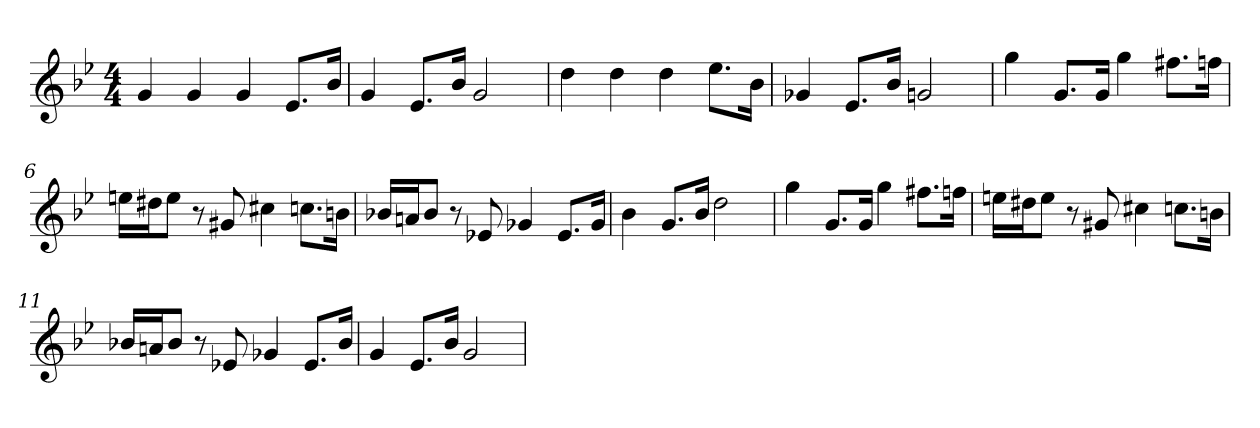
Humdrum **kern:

**kern
*part1
*staff1
*clefG2
*k[b-e-]
*g:
*M4/4
*MM110
=1
4g
4g
4g
8.e-L
16b-Jk
=2
4g
8.e-L
16b-Jk
2g
=3
4dd
4dd
4dd
8.ee-L
16b-Jk
=4
4g-X
8.e-L
16b-Jk
2gn
=5
4gg
8.gL
16gJk
4gg
8.ff#XL
16ffnJk
=6
16eenLL
16dd#XJ
8eeJ
8r
8g#X
4cc#X
8.ccnL
16bnJk
=7
16b-XLL
16anJ
8b-J
8r
8e-X
4g-X
8.e-L
16g-Jk
=8
4b-
8.gL
16b-Jk
2dd
=9
4gg
8.gL
16gJk
4gg
8.ff#XL
16ffnJk
=10
16eenLL
16dd#XJ
8eeJ
8r
8g#X
4cc#X
8.ccnL
16bnJk
=11
16b-XLL
16anJ
8b-J
8r
8e-X
4g-X
8.e-L
16b-Jk
=12
4g
8.e-L
16b-Jk
2g
=
*-
